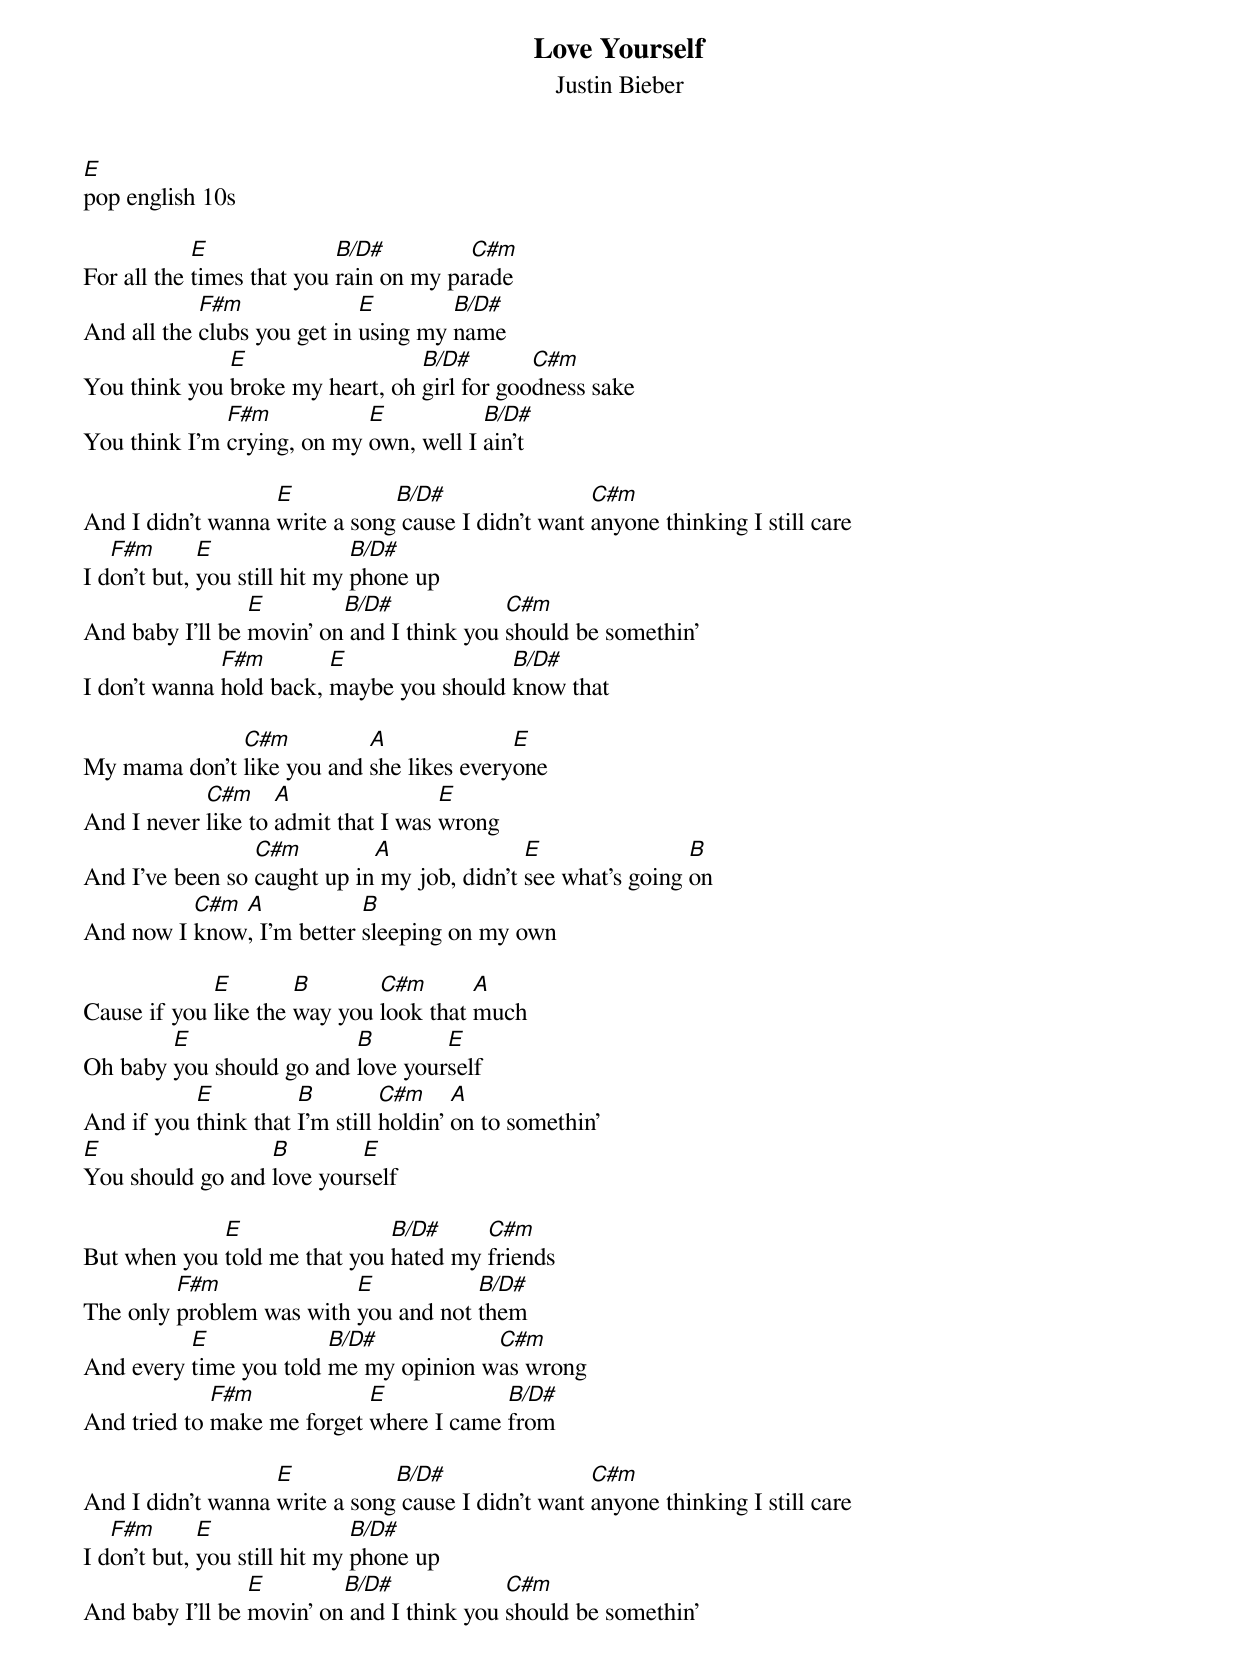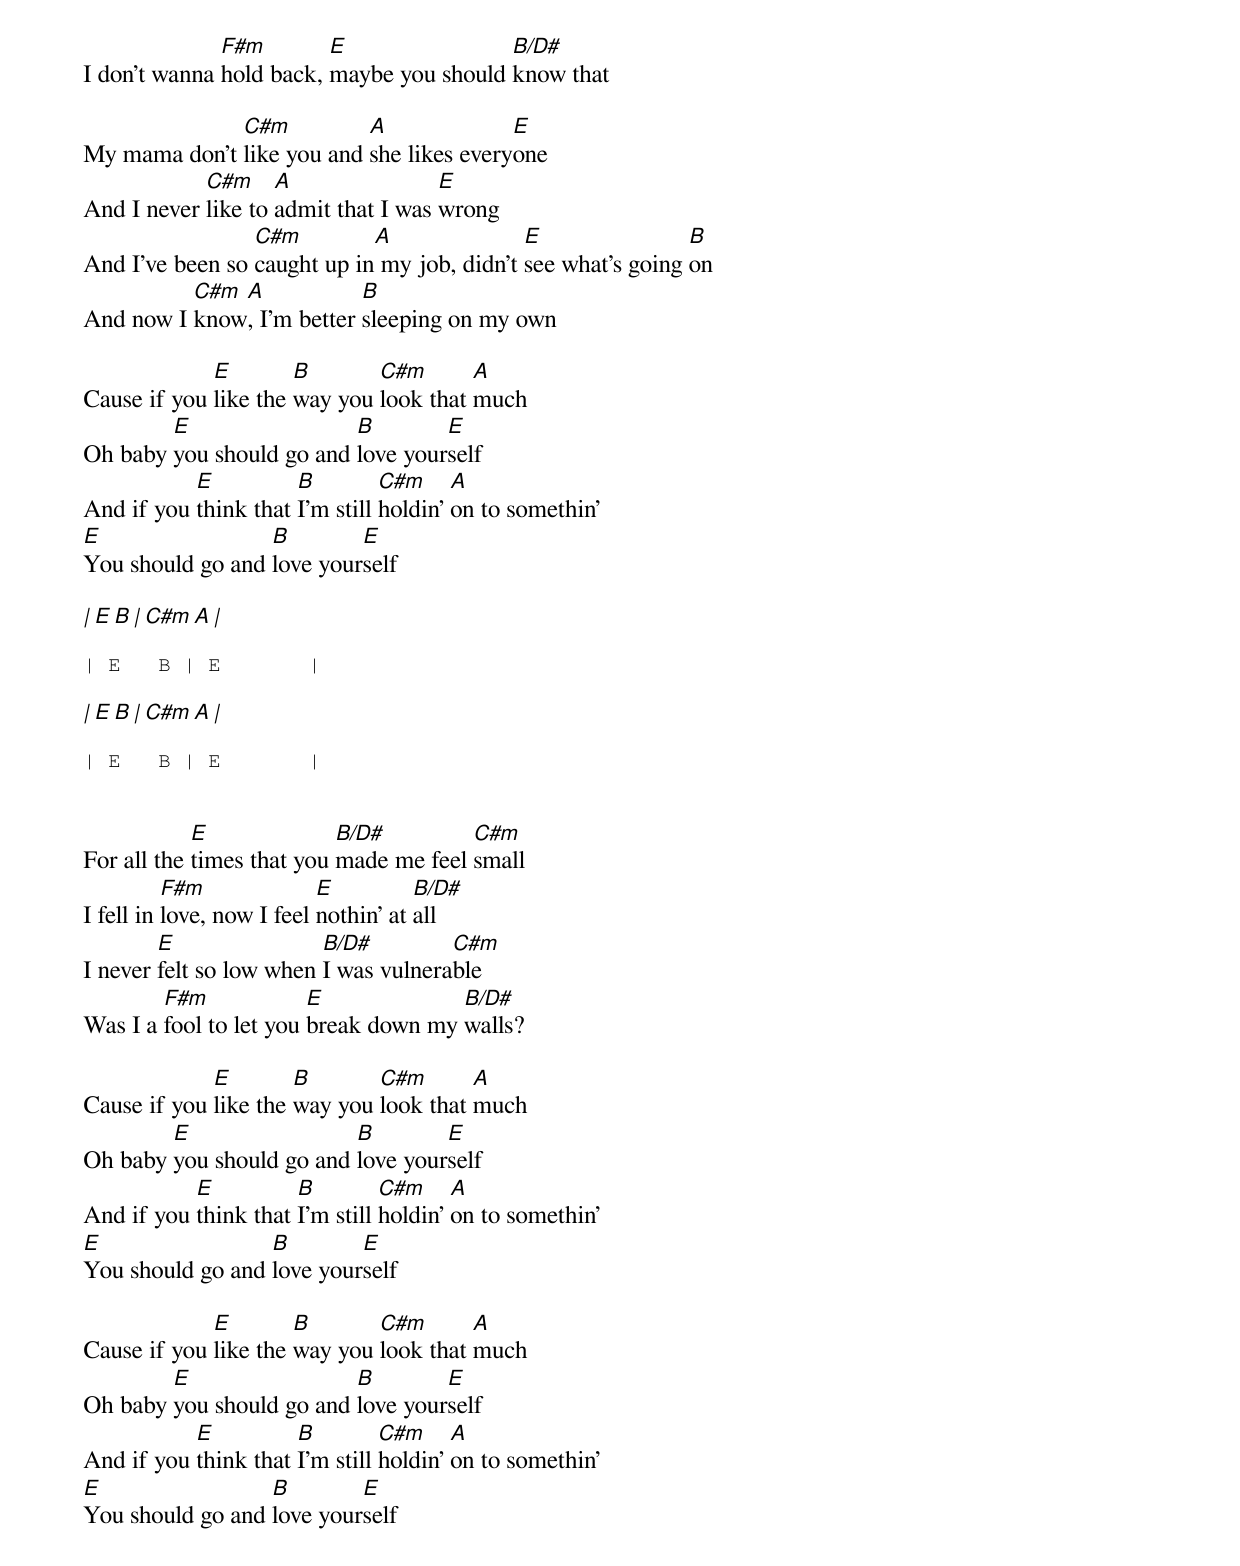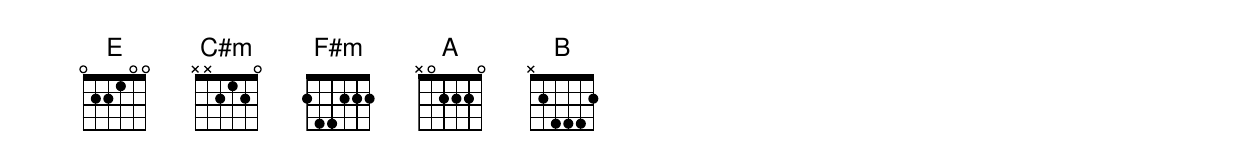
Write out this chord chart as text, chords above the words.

Love Yourself
Justin Bieber
E
pop english 10s

            E              B/D#         C#m
For all the times that you rain on my parade
            F#m              E        B/D#
And all the clubs you get in using my name
              E                  B/D#        C#m
You think you broke my heart, oh girl for goodness sake
              F#m           E           B/D#
You think I'm crying, on my own, well I ain't

                   E           B/D#                 C#m
And I didn't wanna write a song cause I didn't want anyone thinking I still care
   F#m       E                B/D#
I don't but, you still hit my phone up
                 E        B/D#             C#m
And baby I'll be movin' on and I think you should be somethin'
              F#m        E                B/D#
I don't wanna hold back, maybe you should know that

              C#m          A              E
My mama don't like you and she likes everyone
            C#m     A                E
And I never like to admit that I was wrong
                 C#m         A               E                B
And I've been so caught up in my job, didn't see what's going on
          C#m A            B
And now I know, I'm better sleeping on my own

             E        B       C#m       A
Cause if you like the way you look that much
        E                 B        E
Oh baby you should go and love yourself
           E          B         C#m     A
And if you think that I'm still holdin' on to somethin'
E                 B        E
You should go and love yourself

             E                B/D#     C#m
But when you told me that you hated my friends
         F#m              E           B/D#
The only problem was with you and not them
          E             B/D#           C#m
And every time you told me my opinion was wrong
             F#m            E            B/D#
And tried to make me forget where I came from

                   E           B/D#                 C#m
And I didn't wanna write a song cause I didn't want anyone thinking I still care
   F#m       E                B/D#
I don't but, you still hit my phone up
                 E        B/D#             C#m
And baby I'll be movin' on and I think you should be somethin'
              F#m        E                B/D#
I don't wanna hold back, maybe you should know that

              C#m          A              E
My mama don't like you and she likes everyone
            C#m     A                E
And I never like to admit that I was wrong
                 C#m         A               E                B
And I've been so caught up in my job, didn't see what's going on
          C#m A            B
And now I know, I'm better sleeping on my own

             E        B       C#m       A
Cause if you like the way you look that much
        E                 B        E
Oh baby you should go and love yourself
           E          B         C#m     A
And if you think that I'm still holdin' on to somethin'
E                 B        E
You should go and love yourself

| E   B | C#m  A  |

| E   B | E       |

| E   B | C#m  A  |

| E   B | E       |


            E              B/D#         C#m
For all the times that you made me feel small
          F#m              E          B/D#
I fell in love, now I feel nothin' at all
        E                B/D#         C#m
I never felt so low when I was vulnerable
        F#m             E             B/D#
Was I a fool to let you break down my walls?

             E        B       C#m       A
Cause if you like the way you look that much
        E                 B        E
Oh baby you should go and love yourself
           E          B         C#m     A
And if you think that I'm still holdin' on to somethin'
E                 B        E
You should go and love yourself

             E        B       C#m       A
Cause if you like the way you look that much
        E                 B        E
Oh baby you should go and love yourself
           E          B         C#m     A
And if you think that I'm still holdin' on to somethin'
E                 B        E
You should go and love yourself
